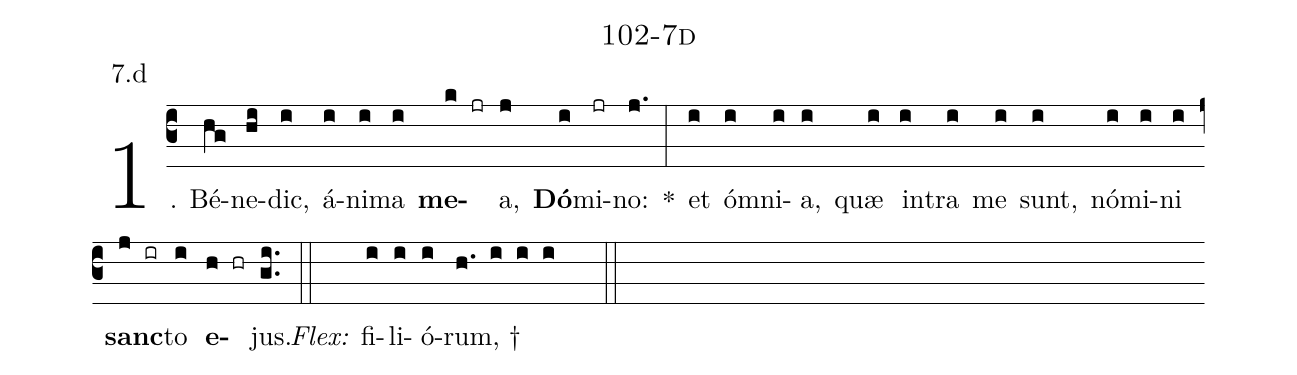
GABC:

name: 102-7d;
annotation: 7.d;
%%
(c3)1. Bé(hg)ne(hi)dic,(i) á(i)ni(i)ma(i) <b>me</b>(k jr)a,(j) <b>Dó</b>(i)mi(jr)no:(j.) *(:) et(i) óm(i)ni(i)a,(i) quæ(i) in(i)tra(i) me(i) sunt,(i) nó(i)mi(i)ni(i) <b>sanc</b>(j ir)to(i) <b>e</b>(h hr)jus.(gi..) (::)
<i>Flex:</i>()  fi(i)li(i)ó(i)rum, †(h. i i i  ::)
